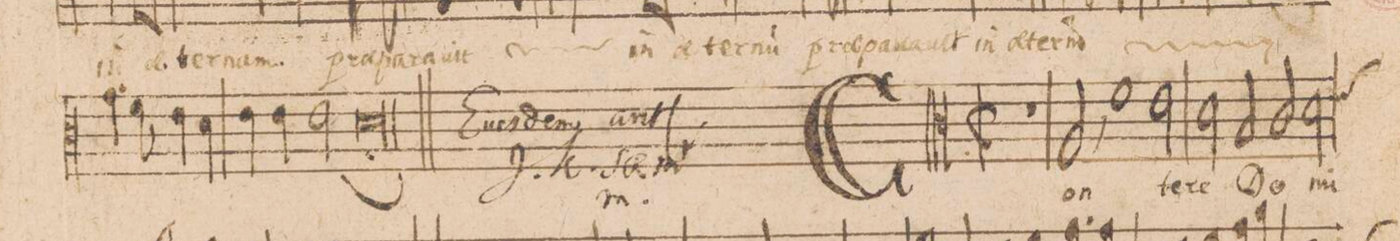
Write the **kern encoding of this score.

**kern	**text
*I"[CANTVS.]	*
*clefC3	*
*k[]	*
*met(C|)	*
*M2/1	*
1r	.
(2A,/	Con-
1f\	.
=2-	=2-
*2\right	*
2e\	-te-
2d\	-re
2B/	Do-
=3-	=3-
2c/	.
*custos:e	*
2d\	-mi-
*-	*-
